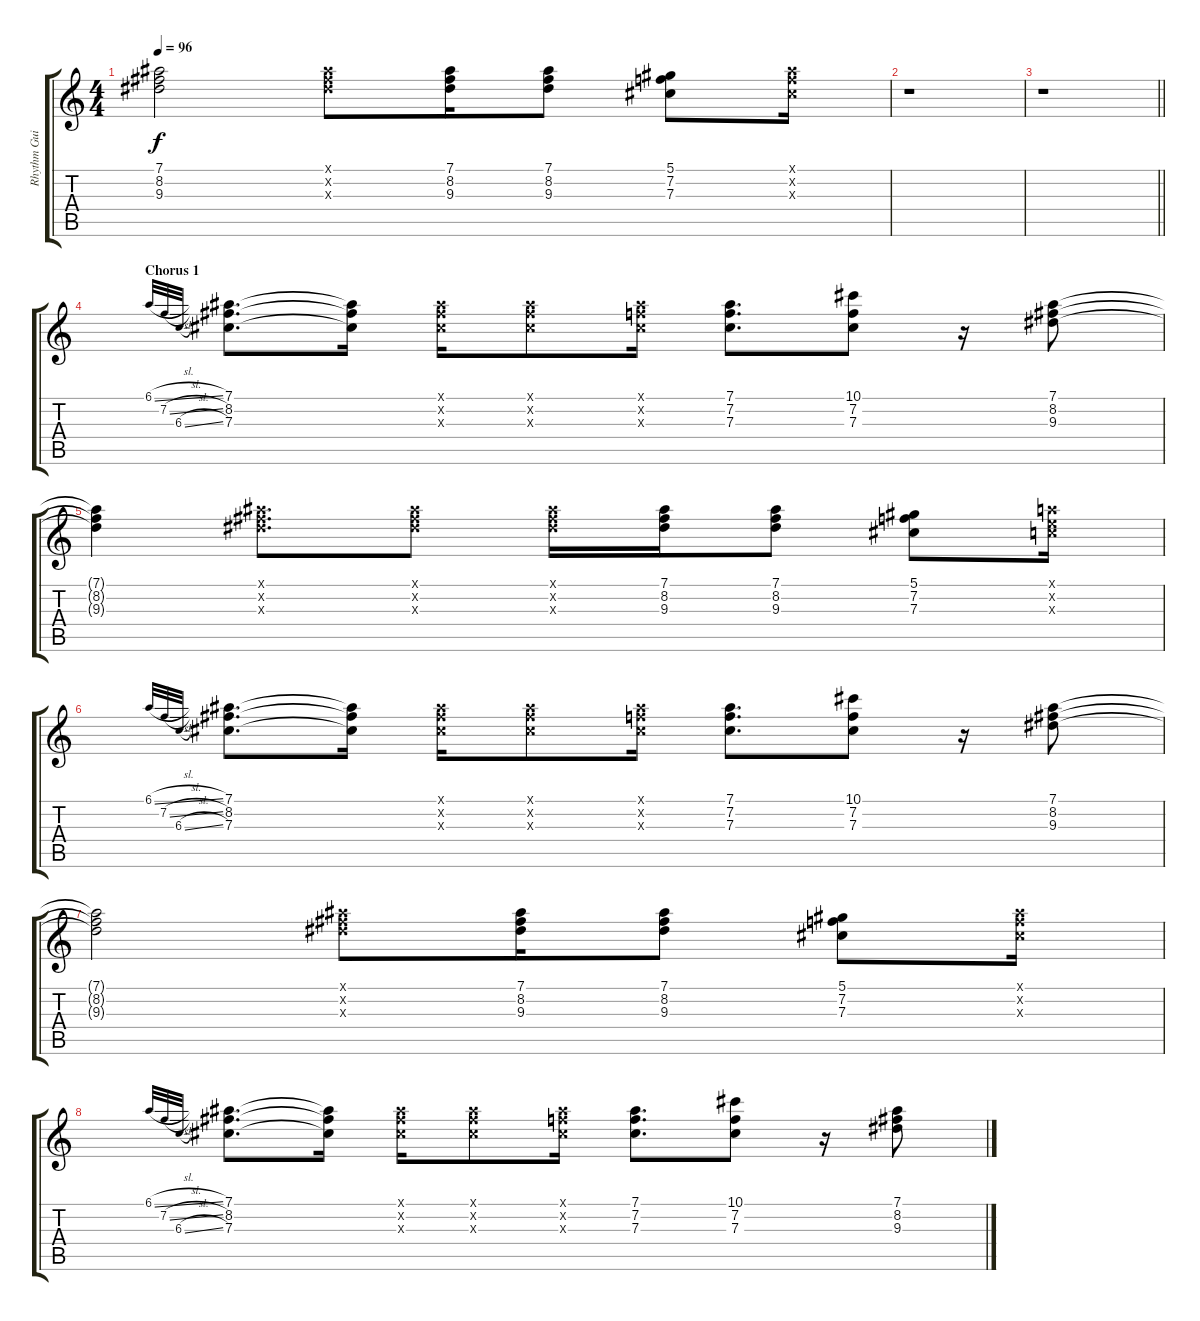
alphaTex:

\track ("Rhythm Guitar" "Rhythm Gui") {instrument electricguitarjazz}
\staff {score tabs}
\tuning (Eb4 Bb3 Gb3 Db3 Ab2 Eb2) {hide}
\ts (4 4)
\tempo 96
\clef g2
\ks c
(7.1{t} 8.2{t} 9.3{t}).2{dy f} (7.1{x} 8.2{x} 9.3{x}).8 (7.1 8.2 9.3).16 (7.1 8.2 9.3).8 (5.1 7.2 7.3).8 (7.1{x} 7.2{x} 7.3{x}).16 |
r.1 |
\barLineRight lightlight
r.1 |
\section ("" "Chorus 1")
6.1{sl}.32{gr onbeat} 7.2{sl}.32{gr onbeat} 6.3{sl}.32{gr onbeat} (7.1 8.2 7.3).8{d} (7.1{t} 8.2{t} 7.3{t}).16 (7.1{x} 8.2{x} 7.3{x}).16 (7.1{x} 8.2{x} 7.3{x}).8 (7.1{x} 7.2{x} 7.3{x}).16 (7.1 7.2 7.3).8{d} (10.1 7.2 7.3).8 r.16 (7.1 8.2 9.3).8 |
(7.1{t} 8.2{t} 9.3{t}).4 (7.1{x} 8.2{x} 9.3{x}).8{d} (7.1{x} 8.2{x} 9.3{x}).8 (7.1{x} 8.2{x} 9.3{x}).16 (7.1 8.2 9.3).16 (7.1 8.2 9.3).8 (5.1 7.2 7.3).8 (6.1{x} 6.2{x} 6.3{x}).16 |
6.1{sl}.32{gr onbeat} 7.2{sl}.32{gr onbeat} 6.3{sl}.32{gr onbeat} (7.1 8.2 7.3).8{d} (7.1{t} 8.2{t} 7.3{t}).16 (7.1{x} 8.2{x} 7.3{x}).16 (7.1{x} 8.2{x} 7.3{x}).8 (7.1{x} 7.2{x} 7.3{x}).16 (7.1 7.2 7.3).8{d} (10.1 7.2 7.3).8 r.16 (7.1 8.2 9.3).8 |
(7.1{t} 8.2{t} 9.3{t}).2 (7.1{x} 8.2{x} 9.3{x}).8 (7.1 8.2 9.3).16 (7.1 8.2 9.3).8 (5.1 7.2 7.3).8 (7.1{x} 7.2{x} 7.3{x}).16 |
6.1{sl}.32{gr onbeat} 7.2{sl}.32{gr onbeat} 6.3{sl}.32{gr onbeat} (7.1 8.2 7.3).8{d} (7.1{t} 8.2{t} 7.3{t}).16 (7.1{x} 8.2{x} 7.3{x}).16 (7.1{x} 8.2{x} 7.3{x}).8 (7.1{x} 7.2{x} 7.3{x}).16 (7.1 7.2 7.3).8{d} (10.1 7.2 7.3).8 r.16 (7.1 8.2 9.3).8
